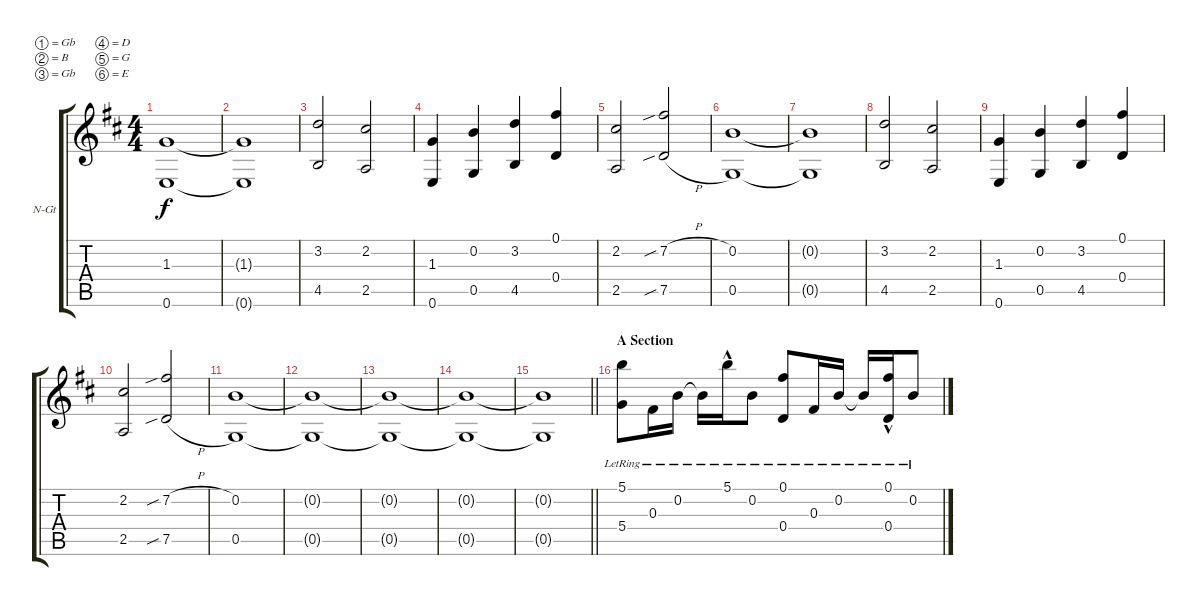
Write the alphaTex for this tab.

\bracketExtendMode groupsimilarinstruments
\firstSystemTrackNameOrientation horizontal
\otherSystemsTrackNameOrientation horizontal
\track ("Track 1" "N-Gt") {instrument acousticguitarnylon}
\staff {score tabs}
\tuning (Gb4 B3 Gb3 D3 G2 E2)
\ts (4 4)
\tempo (117 hide)
\clef g2
\ks bminor
(1.3{t} 0.6{t}).1{dy f} |
(1.3{t} 0.6{t}).1 |
\tempo (140 hide)
(3.2 4.5).2 (2.2 2.5).2 |
(1.3 0.6).4 (0.2 0.5).4 (3.2 4.5).4 (0.1 0.4).4 |
(2.2 2.5).2 (7.2{sib h} 7.5{sib h}).2 |
(0.2 0.5).1 |
(0.2{t} 0.5{t}).1 |
(3.2 4.5).2 (2.2 2.5).2 |
(1.3 0.6).4 (0.2 0.5).4 (3.2 4.5).4 (0.1 0.4).4 |
(2.2 2.5).2 (7.2{sib h} 7.5{sib h}).2 |
(0.2 0.5).1 |
(0.2{t} 0.5{t}).1 |
(0.2{t} 0.5{t}).1 |
(0.2{t} 0.5{t}).1 |
\barLineRight lightlight
(0.2{t} 0.5{t}).1 |
\section ("" "A Section")
(5.1{lr} 5.4{lr}).8 0.3{lr}.16 0.2{lr}.16 0.2{lr t}.16 5.1{hac lr}.16 0.2{lr}.8 (0.1{lr} 0.4{lr}).8 0.3{lr}.16 0.2{lr}.16 0.2{lr t}.16 (0.1{hac lr} 0.4{hac lr}).16 0.2{lr}.8
